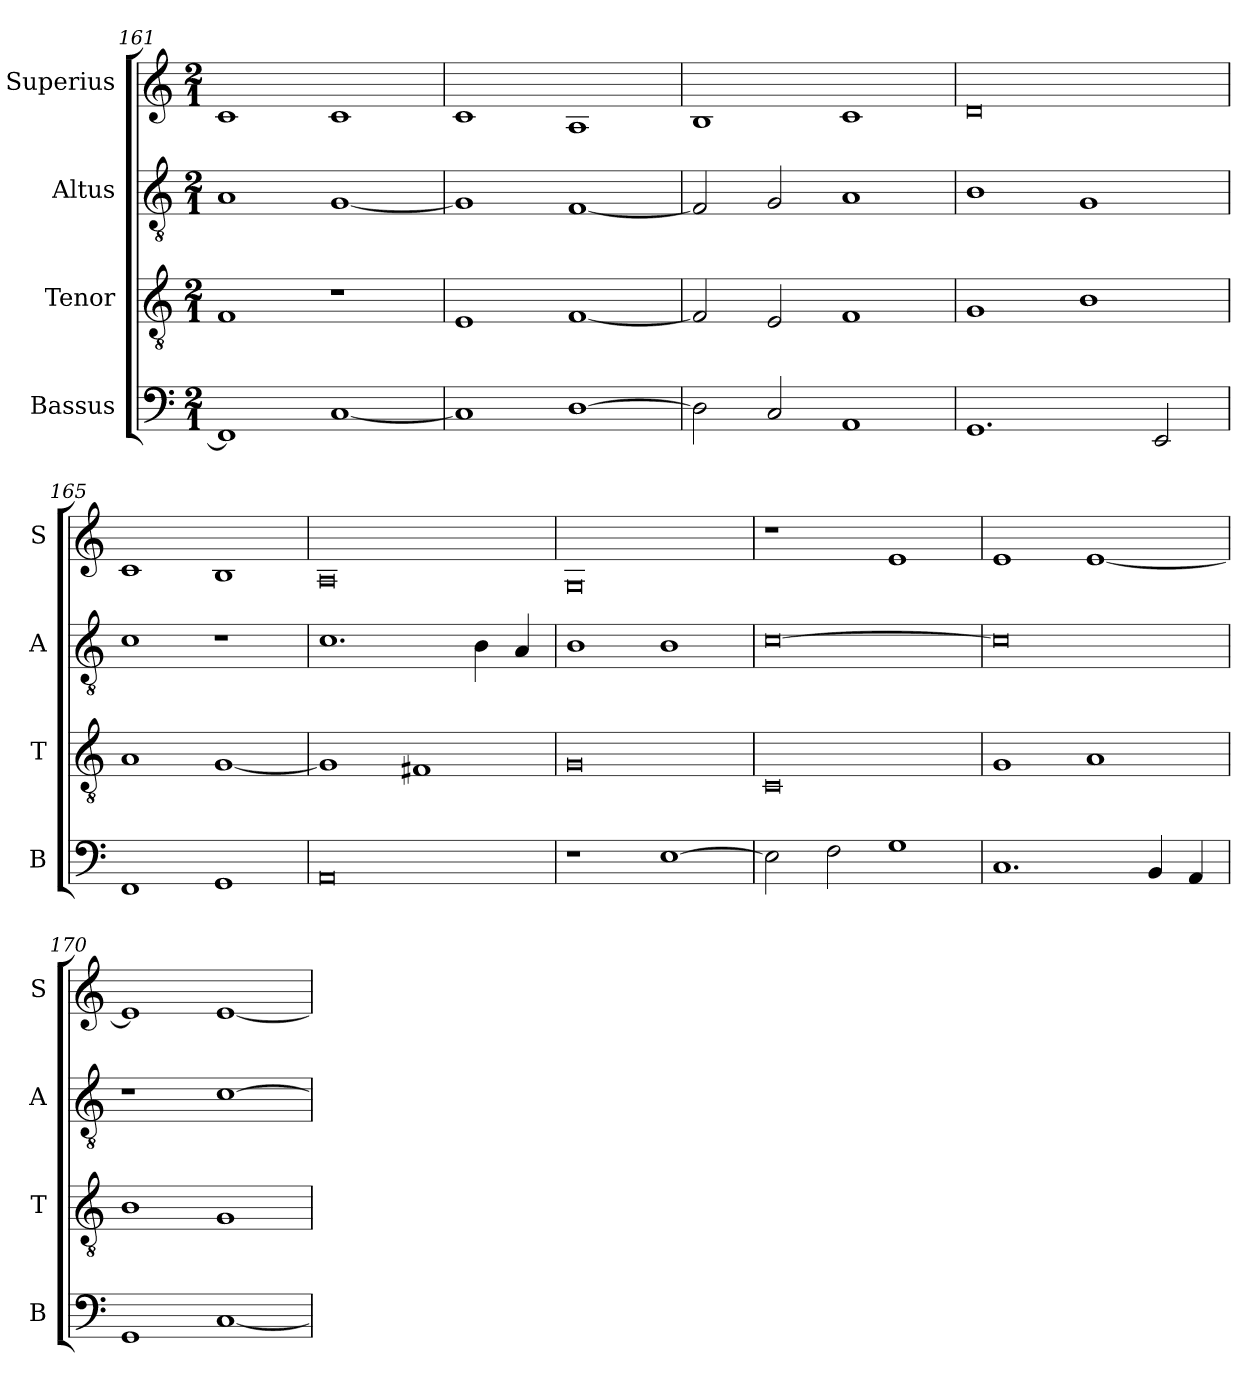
**kern	**kern	**kern	**kern
*part4	*part3	*part2	*part1
*staff4	*staff3	*staff2	*staff1
*I"Bassus	*I"Tenor	*I"Altus	*I"Superius
*I'B	*I'T	*I'A	*I'S
*clefF4	*clefGv2	*clefGv2	*clefG2
*k[]	*k[]	*k[]	*k[]
*M2/1	*M2/1	*M2/1	*M2/1
=161	=161	=161	=161
1FF]	1F	1A	1c
[1C	1r	[1G	1c
=162	=162	=162	=162
1C]	1E	1G]	1c
[1D	[1F	[1F	1A
=163	=163	=163	=163
2D\]	2F/]	2F/]	1B
2C/	2E/	2G/	.
1AA	1F	1A	1c
=164	=164	=164	=164
1.GG	1G	1B	0d
.	1B	1G	.
2EE/	.	.	.
=165	=165	=165	=165
1FF	1A	1c	1c
1GG	[1G	1r	1B
=166	=166	=166	=166
0AA	1G]	1.c	0A
.	1F#X	.	.
.	.	4B\	.
.	.	4A/	.
=167	=167	=167	=167
1r	0G	1B	0G
[1E	.	1B	.
=168	=168	=168	=168
2E\]	0C	[0c	1r
2F\	.	.	.
1G	.	.	1e
=169	=169	=169	=169
1.C	1G	0c]	1e
.	1A	.	[1e
4BB/	.	.	.
4AA/	.	.	.
=170	=170	=170	=170
1GG	1B	1r	1e]
[1C	1G	[1c	[1e
=	=	=	=
*-	*-	*-	*-
